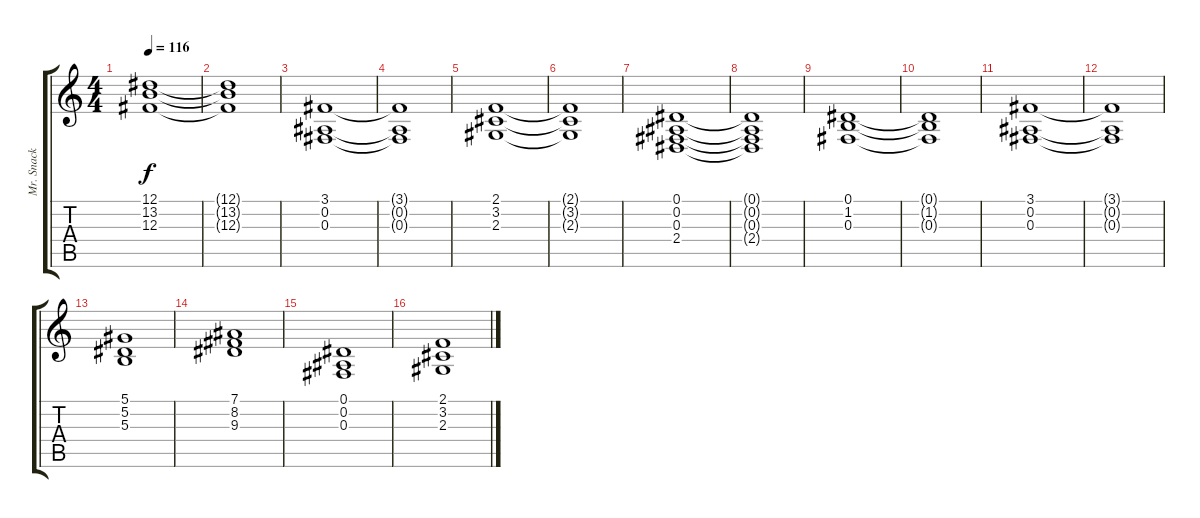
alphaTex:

\track ("Mr. Snack 2" "Mr. Snack ") {instrument stringensemble1}
\staff {score tabs}
\tuning (Eb4 Bb3 Gb3 Db3 Ab2 Eb2) {hide}
\ts (4 4)
\tempo 116
\clef g2
\ks c
(12.1 13.2 12.3).1{dy f} |
(12.1{t} 13.2{t} 12.3{t}).1 |
(3.1 0.2 0.3).1{volume 6} |
(3.1{t} 0.2{t} 0.3{t}).1 |
(2.1 3.2 2.3).1 |
(2.1{t} 3.2{t} 2.3{t}).1 |
(0.1 0.2 0.3 2.4).1 |
(0.1{t} 0.2{t} 0.3{t} 2.4{t}).1 |
(0.1 1.2 0.3).1 |
(0.1{t} 1.2{t} 0.3{t}).1 |
(3.1 0.2 0.3).1 |
(3.1{t} 0.2{t} 0.3{t}).1 |
(5.1 5.2 5.3).1 |
(7.1 8.2 9.3).1 |
(0.1 0.2 0.3).1 |
(2.1 3.2 2.3).1
